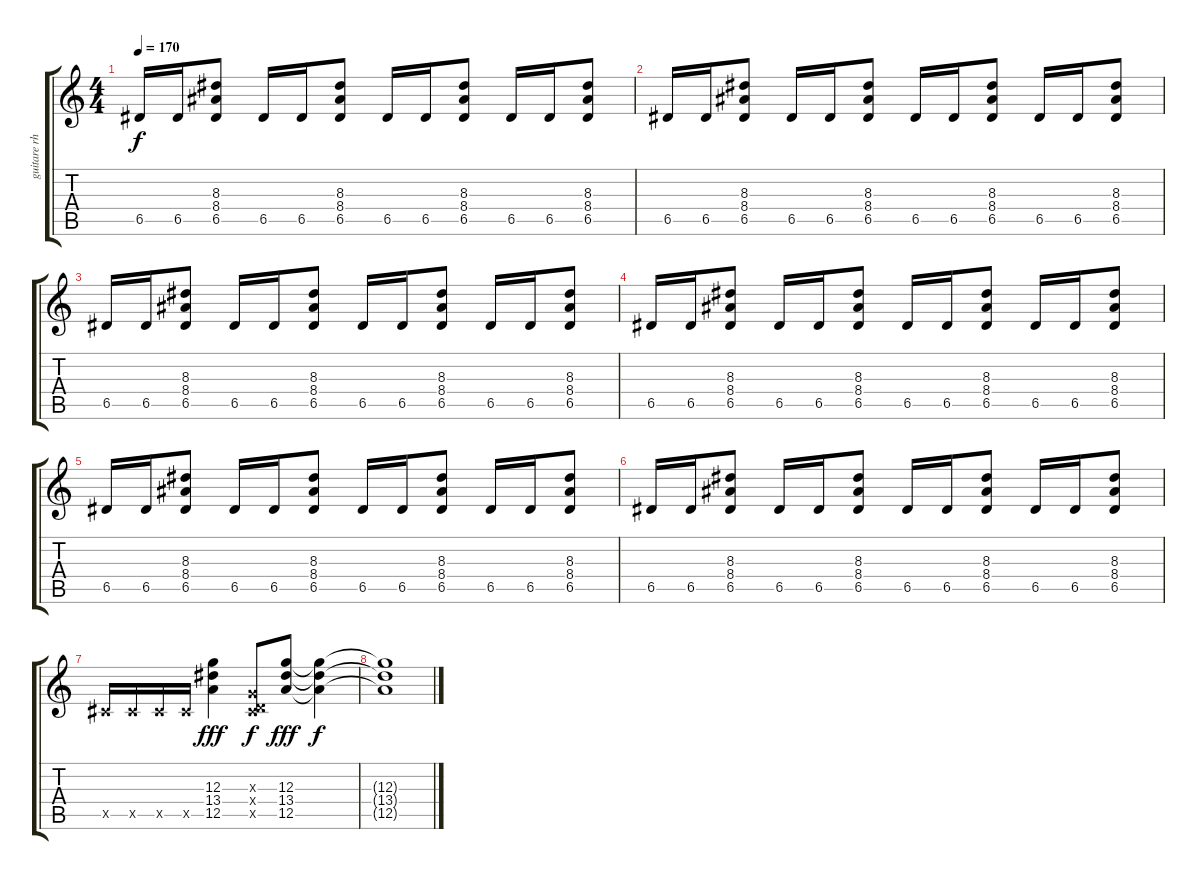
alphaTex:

\track ("guitare rhy" "guitare rh") {instrument distortionguitar}
\staff {score tabs}
\tuning (E4 B3 G3 D3 A2 E2) {hide}
\ts (4 4)
\tempo 170
\clef g2
\ks c
6.5.16{dy f} 6.5.16 (8.3 8.4 6.5).8 6.5.16 6.5.16 (8.3 8.4 6.5).8 6.5.16 6.5.16 (8.3 8.4 6.5).8 6.5.16 6.5.16 (8.3 8.4 6.5).8 |
6.5.16 6.5.16 (8.3 8.4 6.5).8 6.5.16 6.5.16 (8.3 8.4 6.5).8 6.5.16 6.5.16 (8.3 8.4 6.5).8 6.5.16 6.5.16 (8.3 8.4 6.5).8 |
6.5.16 6.5.16 (8.3 8.4 6.5).8 6.5.16 6.5.16 (8.3 8.4 6.5).8 6.5.16 6.5.16 (8.3 8.4 6.5).8 6.5.16 6.5.16 (8.3 8.4 6.5).8 |
6.5.16 6.5.16 (8.3 8.4 6.5).8 6.5.16 6.5.16 (8.3 8.4 6.5).8 6.5.16 6.5.16 (8.3 8.4 6.5).8 6.5.16 6.5.16 (8.3 8.4 6.5).8 |
6.5.16 6.5.16 (8.3 8.4 6.5).8 6.5.16 6.5.16 (8.3 8.4 6.5).8 6.5.16 6.5.16 (8.3 8.4 6.5).8 6.5.16 6.5.16 (8.3 8.4 6.5).8 |
6.5.16 6.5.16 (8.3 8.4 6.5).8 6.5.16 6.5.16 (8.3 8.4 6.5).8 6.5.16 6.5.16 (8.3 8.4 6.5).8 6.5.16 6.5.16 (8.3 8.4 6.5).8 |
4.5{x}.16 4.5{x}.16 4.5{x}.16 4.5{x}.16 (12.3 13.4 12.5).4{dy fff} (0.3{x} 0.4{x} 4.5{x}).8{dy f} (12.3 13.4 12.5).8{dy fff} (12.3{t} 13.4{t} 12.5{t}).4{dy f} |
(12.3{t} 13.4{t} 12.5{t}).1
